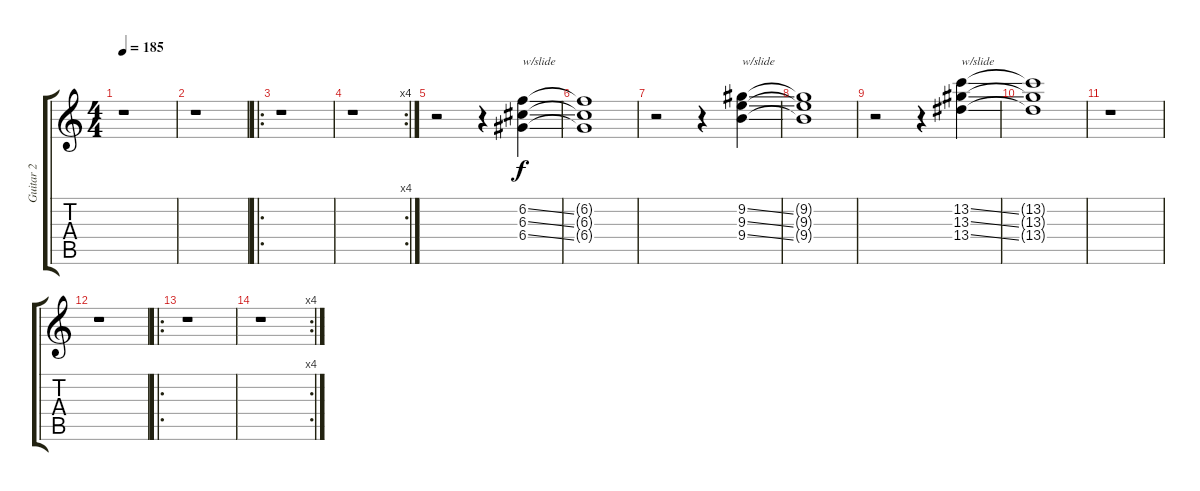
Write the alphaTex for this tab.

\track ("Guitar 2" "Guitar 2") {instrument distortionguitar}
\staff {score tabs}
\tuning (E4 B3 G3 D3 A2 E2) {hide}
\ts (4 4)
\tempo 185
\clef g2
\ks c
r.1{dy f} |
r.1 |
\ro
r.1 |
\rc 4
r.1 |
r.2 r.4 (6.2{ss} 6.3{ss} 6.4{ss}).4{txt "w/slide"} |
(6.2{t} 6.3{t} 6.4{t}).1 |
r.2 r.4 (9.2{ss} 9.3{ss} 9.4{ss}).4{txt "w/slide"} |
(9.2{t} 9.3{t} 9.4{t}).1 |
r.2 r.4 (13.2{ss} 13.3{ss} 13.4{ss}).4{txt "w/slide"} |
(13.2{t} 13.3{t} 13.4{t}).1 |
r.1 |
r.1 |
\ro
r.1 |
\rc 4
r.1
